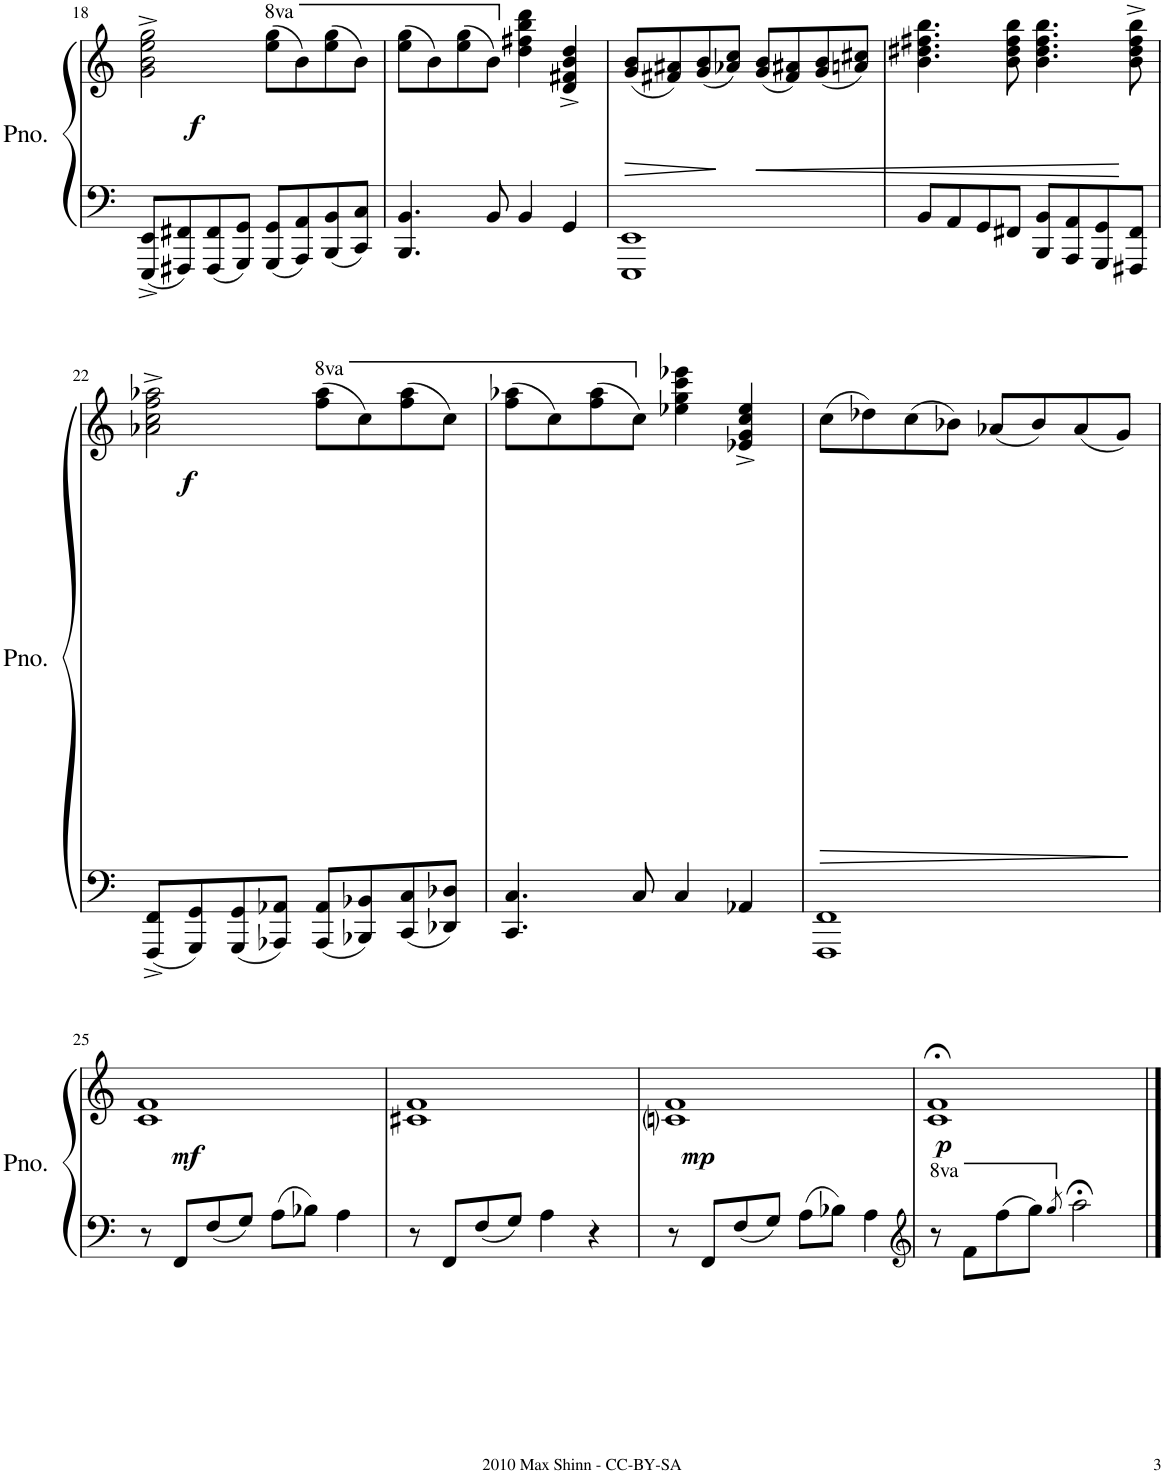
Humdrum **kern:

**kern	**kern	**dynam
*part1	*part1	*part1
*staff2	*staff1	*staff1/2
*I"Piano	*	*
*I'Pno.	*	*
!!LO:PB:g=z
*clefF4	*clefG2	*
*k[]	*k[]	*
*M4/4	*M4/4	*
=18	=18	=18
!	!	!LO:DY:b
8EEE/^ 8EE/^L	2g\^ 2b\^ 2ee\^ 2gg\^	f
8FFF#X/ 8FF#X/	.	.
8FFF#/ 8FF#/	.	.
8GGG/ 8GG/J	.	.
*	*8va	*
8GGG/ 8GG/L	(8eee\ 8ggg\L	.
8AAA/ 8AA/	8bb\)	.
8BBB/ 8BB/	(8eee\ 8ggg\	.
8CC/ 8C/J	8bb\J)	.
=19	=19	=19
4.BBB/ 4.BB/	(8eee\ 8ggg\L	.
.	8bb\)	.
.	(8eee\ 8ggg\	.
*	*X8va	*
8BB/	8b\J)	.
4BB/	4dd\ 4ff#X\ 4bb\ 4ddd\	.
4GG/	4d/^ 4f#X/^ 4b/^ 4dd/^	.
=20	=20	=20
!	!	!LO:HP:b
1EEE 1EE	(8g/ 8b/L	>
.	8f#X/ 8a#X/)	.
.	(8g/ 8b/	.
.	8a-X/ 8cc/J)	]
!	!	!LO:HP:b
.	(8g/ 8b/L	<
.	8f#/ 8a#X/)	.
.	(8g/ 8b/	.
.	8an/ 8cc#X/J)	.
=21	=21	=21
8BB/L	4.b\ 4.dd#X\ 4.ff#X\ 4.bb\	.
8AA/	.	.
8GG/	.	.
8FF#X/J	8b\ 8dd#\ 8ff#\ 8bb\	.
8BBB/ 8BB/L	4.b\ 4.dd#\ 4.ff#\ 4.bb\	.
8AAA/ 8AA/	.	.
8GGG/ 8GG/	.	.
8FFF#X/ 8FF#/J	8b\^ 8dd#\^ 8ff#\^ 8bb\^	[
!!LO:LB:g=z
=22	=22	=22
!	!	!LO:DY:b
8FFF/^ 8FF/^L	2a-X\^ 2cc\^ 2ff\^ 2aa-X\^	f
8GGG/ 8GG/	.	.
8GGG/ 8GG/	.	.
8AAA-X/ 8AA-X/J	.	.
*	*8va	*
8AAA-/ 8AA-/L	(8fff\ 8aaa-\L	.
8BBB-X/ 8BB-X/	8ccc\)	.
8CC/ 8C/	(8fff\ 8aaa-\	.
8DD-X/ 8D-X/J	8ccc\J)	.
=23	=23	=23
4.CC/ 4.C/	(8fff\ 8aaa-X\L	.
.	8ccc\)	.
.	(8fff\ 8aaa-\	.
8C/	8ccc\J)	.
*	*X8va	*
4C/	4ee-X\ 4gg\ 4ccc\ 4eee-X\	.
4AA-X/	4e-X/^ 4g/^ 4cc/^ 4ee-/^	.
=24	=24	=24
!	!	!LO:HP:b
1FFF 1FF	(8cc\L	>
.	8dd-X\)	.
.	(8cc\	.
.	8b-X\J)	.
.	(8a-X/L	.
.	8b-/)	.
.	(8a-/	.
.	8g/J)	.
.	.	]
!!LO:LB:g=z
=25	=25	=25
!	!	!LO:DY:b
8r	1c 1f	mf
8FF/L	.	.
8F/	.	.
8G/J	.	.
8A\L	.	.
8B-X\J	.	.
4A\	.	.
=26	=26	=26
8r	1c#X 1f	.
8FF/L	.	.
8F/	.	.
8G/J	.	.
4A\	.	.
4r	.	.
=27	=27	=27
!	!	!LO:DY:b
8r	1cni 1f	mp
8FF/L	.	.
8F/	.	.
8G/J	.	.
8A\L	.	.
8B-X\J	.	.
4A\	.	.
=28	=28	=28
*clefG2	*	*
!	!	!LO:DY:b
8r	1c;< 1f;<	p
8ff\L	.	.
8fff\	.	.
8ggg\J	.	.
8qggg/	.	.
2aaa;<\	.	.
==	==	==
*-	*-	*-
